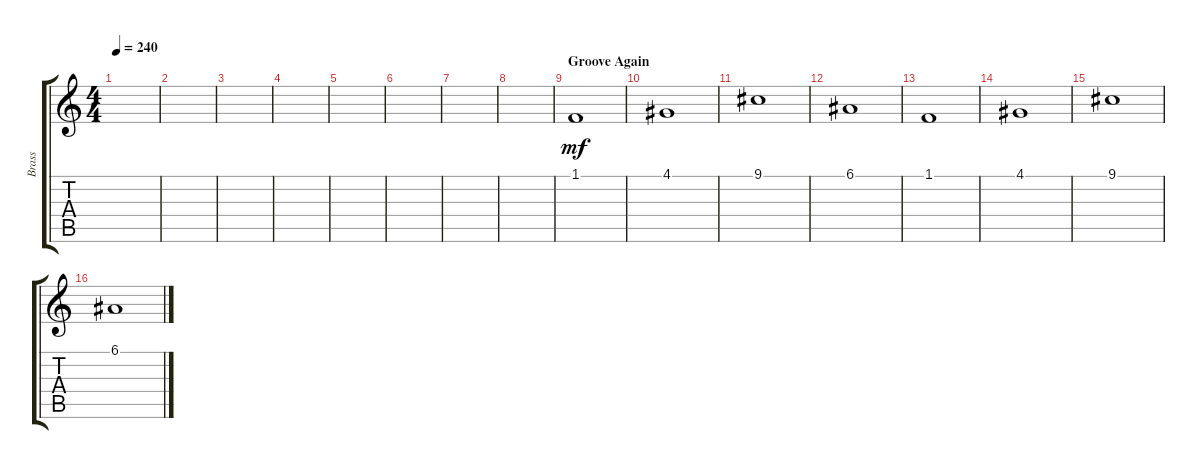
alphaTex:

\track ("Brass" "Brass") {instrument trombone}
\staff {score tabs}
\tuning (E4 B3 G3 D3 A2 E2) {hide}
\ts (4 4)
\tempo 240
\clef g2
\ks c
|
|
|
|
|
|
|
|
\section ("" "Groove Again")
1.1.1{dy mf} |
4.1.1 |
9.1.1 |
6.1.1 |
1.1.1 |
4.1.1 |
9.1.1 |
6.1.1
